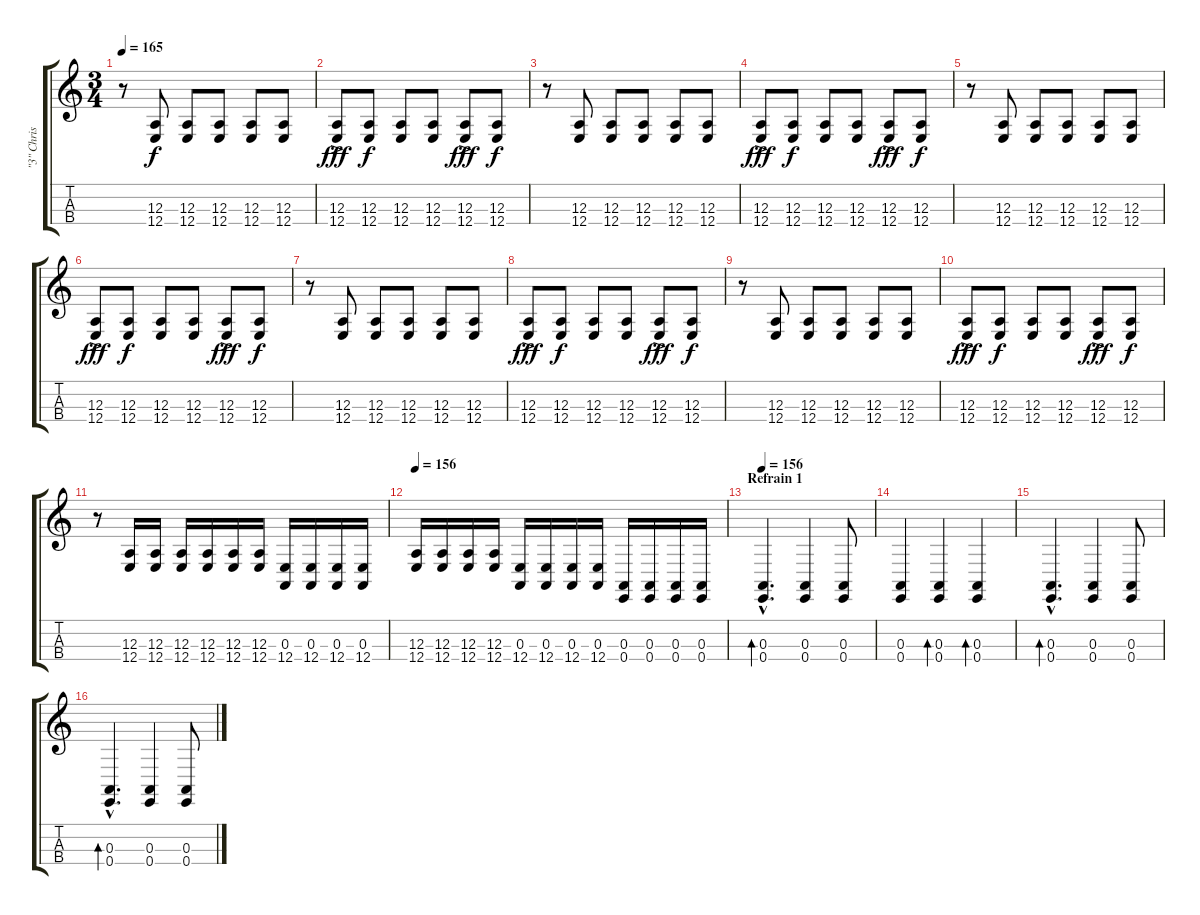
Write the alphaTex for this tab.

\track ("\"3\" Chris Fehn (Perc.)" "\"3\" Chris ") {instrument melodictom}
\staff {score tabs}
\tuning (G3 D3 A2 E2) {hide}
\ts (3 4)
\tempo 165
\clef g2
\ks c
r.8{dy f} (12.3 12.4).8 (12.3 12.4).8 (12.3 12.4).8 (12.3 12.4).8 (12.3 12.4).8 |
(12.3{ac} 12.4{ac}).8{dy fff} (12.3 12.4).8{dy f} (12.3 12.4).8 (12.3 12.4).8 (12.3{ac} 12.4{ac}).8{dy fff} (12.3 12.4).8{dy f} |
r.8 (12.3 12.4).8 (12.3 12.4).8 (12.3 12.4).8 (12.3 12.4).8 (12.3 12.4).8 |
(12.3{ac} 12.4{ac}).8{dy fff} (12.3 12.4).8{dy f} (12.3 12.4).8 (12.3 12.4).8 (12.3{ac} 12.4{ac}).8{dy fff} (12.3 12.4).8{dy f} |
r.8 (12.3 12.4).8 (12.3 12.4).8 (12.3 12.4).8 (12.3 12.4).8 (12.3 12.4).8 |
(12.3{ac} 12.4{ac}).8{dy fff} (12.3 12.4).8{dy f} (12.3 12.4).8 (12.3 12.4).8 (12.3{ac} 12.4{ac}).8{dy fff} (12.3 12.4).8{dy f} |
r.8 (12.3 12.4).8 (12.3 12.4).8 (12.3 12.4).8 (12.3 12.4).8 (12.3 12.4).8 |
(12.3{ac} 12.4{ac}).8{dy fff} (12.3 12.4).8{dy f} (12.3 12.4).8 (12.3 12.4).8 (12.3{ac} 12.4{ac}).8{dy fff} (12.3 12.4).8{dy f} |
r.8 (12.3 12.4).8 (12.3 12.4).8 (12.3 12.4).8 (12.3 12.4).8 (12.3 12.4).8 |
(12.3{ac} 12.4{ac}).8{dy fff} (12.3 12.4).8{dy f} (12.3 12.4).8 (12.3 12.4).8 (12.3{ac} 12.4{ac}).8{dy fff} (12.3 12.4).8{dy f} |
r.8 (12.3 12.4).16 (12.3 12.4).16 (12.3 12.4).16 (12.3 12.4).16 (12.3 12.4).16 (12.3 12.4).16 (0.3 12.4).16 (0.3 12.4).16 (0.3 12.4).16 (0.3 12.4).16 |
\tempo 156
(12.3 12.4).16 (12.3 12.4).16 (12.3 12.4).16 (12.3 12.4).16 (0.3 12.4).16 (0.3 12.4).16 (0.3 12.4).16 (0.3 12.4).16 (0.3 0.4).16 (0.3 0.4).16 (0.3 0.4).16 (0.3 0.4).16 |
\section ("" "Refrain 1")
\tempo 156
(0.3{hac} 0.4{hac}).4{d bd 120} (0.3 0.4).4 (0.3 0.4).8 |
(0.3 0.4).4 (0.3 0.4).4{bd 120} (0.3 0.4).4{bd 120} |
(0.3{hac} 0.4{hac}).4{d bd 120} (0.3 0.4).4 (0.3 0.4).8 |
(0.3{hac} 0.4{hac}).4{d bd 120} (0.3 0.4).4 (0.3 0.4).8
